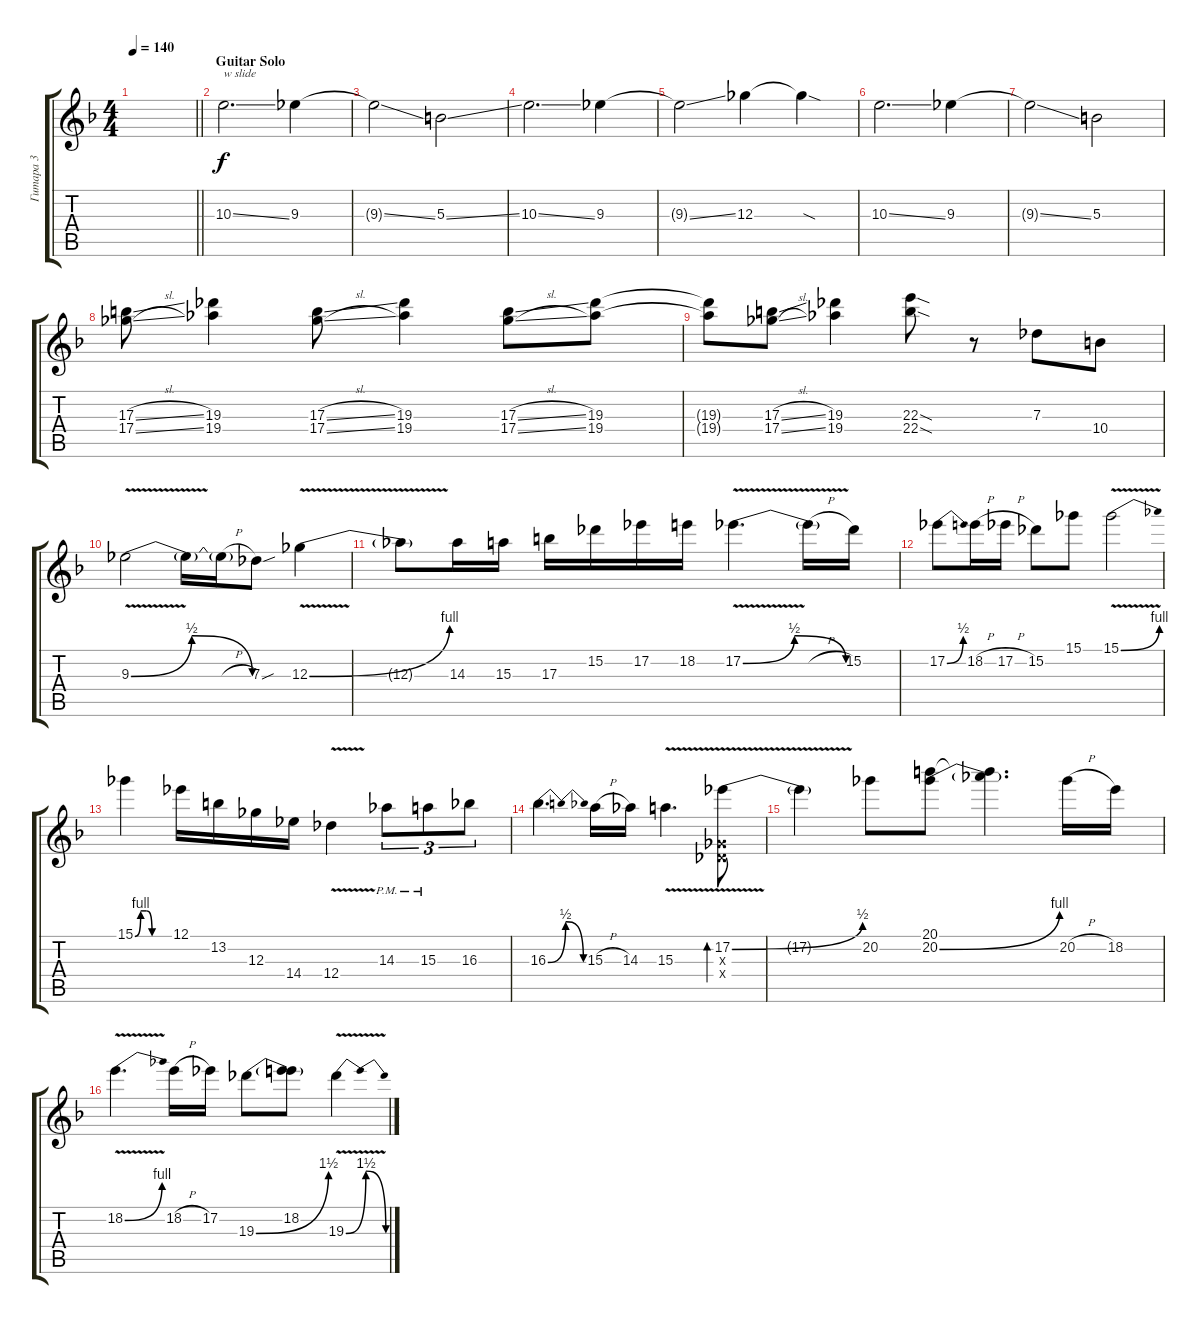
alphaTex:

\track ("Гитара 3" "Гитара 3") {instrument distortionguitar}
\staff {score tabs}
\tuning (Eb4 Bb3 Gb3 Db3 Ab2 Db2) {hide}
\ts (4 4)
\tempo 140
\clef g2
\barLineRight lightlight
\ks dminor
|
\section ("" "Guitar Solo")
10.3{ss}.2{d txt "w slide"} 9.3.4 |
9.3{ss t}.2 5.3{ss}.2 |
10.3{ss}.2{d} 9.3.4 |
9.3{ss t}.2 12.3.4 12.3{sod t}.4 |
10.3{ss}.2{d} 9.3.4 |
9.3{ss t}.2 5.3.2 |
(17.3{sl} 17.4{sl}).8 (19.3 19.4).4 (17.3{sl} 17.4{sl}).8 (19.3 19.4).4 (17.3{sl} 17.4{sl}).8 (19.3 19.4).8 |
(19.3{t} 19.4{t}).8 (17.3{sl} 17.4{sl}).8 (19.3 19.4).4 (22.3{sod} 22.4{sod}).8 r.8 7.3.8 10.4.8 |
9.3{be (bendrelease 0 0 15 2 48 2 60 0) v}.2 9.3{t}.16 9.3{h t}.16 7.3{sou}.8 12.3{be (bend 0 0 60 4) v}.4 |
12.3{t}.8 14.3.16 15.3.16 17.3.16 15.2.16 17.2.16 18.2.16 17.2{be (bendrelease 0 0 15 2 46 2 60 0) v}.4{d} 17.2{h t}.16 15.2.16 |
17.2{be (bend 0 0 60 2)}.8 18.2{h}.16 17.2{h}.16 15.2.8 15.1.8 15.1{be (bend 0 0 60 4) v}.2 |
15.1{be (custom 0 0 10 4 20 4 30 0 60 0)}.4 12.1.16 13.2.16 12.3.16 14.4.16 12.4{v}.4 14.3{pm}.8{tu (3 2)} 15.3{pm}.8{tu (3 2)} 16.3.8{tu (3 2)} |
16.3{be (bendrelease 0 0 15 2 42 2 60 0)}.4{d} 15.3{h}.16 14.3.16 15.3{v}.4{d} (17.2{be (bend 0 0 60 2) v} 0.3{x} 0.4{x}).8{bd 240} |
17.2{t}.4 20.2.8 (20.1 20.2{be (bend 0 0 60 4)}).8 (20.1{t} 20.2{t}).4{d} 20.2{h}.16 18.2.16 |
18.2{be (bend 0 0 60 4) v}.4{d} 18.2{h}.16 17.2.16 19.3{be (bend 0 0 60 6)}.8 (18.2 19.3{t}).8 19.3{be (bendrelease 0 0 15 6 47 6 60 0) v}.4
